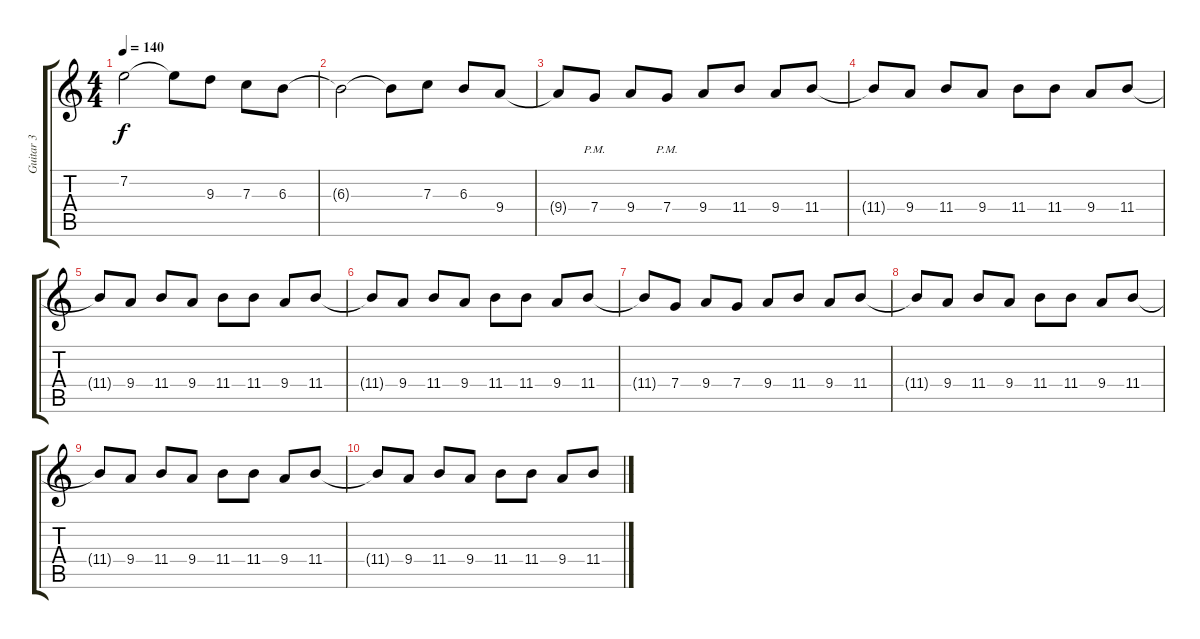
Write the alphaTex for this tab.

\track ("Guitar 3" "Guitar 3") {instrument distortionguitar}
\staff {score tabs}
\tuning (D4 A3 F3 C3 G2 C2) {hide}
\ts (4 4)
\tempo 140
\clef g2
\ks c
7.2{t}.2{dy f} 7.2{t}.8 9.3.8 7.3.8 6.3.8 |
6.3{t}.2 6.3{t}.8 7.3.8 6.3.8 9.4.8 |
9.4{t}.8 7.4{pm}.8 9.4.8 7.4{pm}.8 9.4.8 11.4.8 9.4.8 11.4.8{volume 10} |
11.4{t}.8 9.4.8 11.4.8 9.4.8 11.4.8 11.4.8 9.4.8 11.4.8 |
11.4{t}.8 9.4.8 11.4.8 9.4.8 11.4.8 11.4.8 9.4.8 11.4.8 |
11.4{t}.8 9.4.8 11.4.8 9.4.8 11.4.8 11.4.8 9.4.8 11.4.8 |
11.4{t}.8 7.4.8 9.4.8 7.4.8 9.4.8 11.4.8 9.4.8 11.4.8 |
11.4{t}.8 9.4.8 11.4.8 9.4.8 11.4.8 11.4.8 9.4.8 11.4.8 |
11.4{t}.8 9.4.8 11.4.8 9.4.8 11.4.8 11.4.8 9.4.8 11.4.8 |
11.4{t}.8 9.4.8 11.4.8 9.4.8 11.4.8 11.4.8 9.4.8 11.4.8
